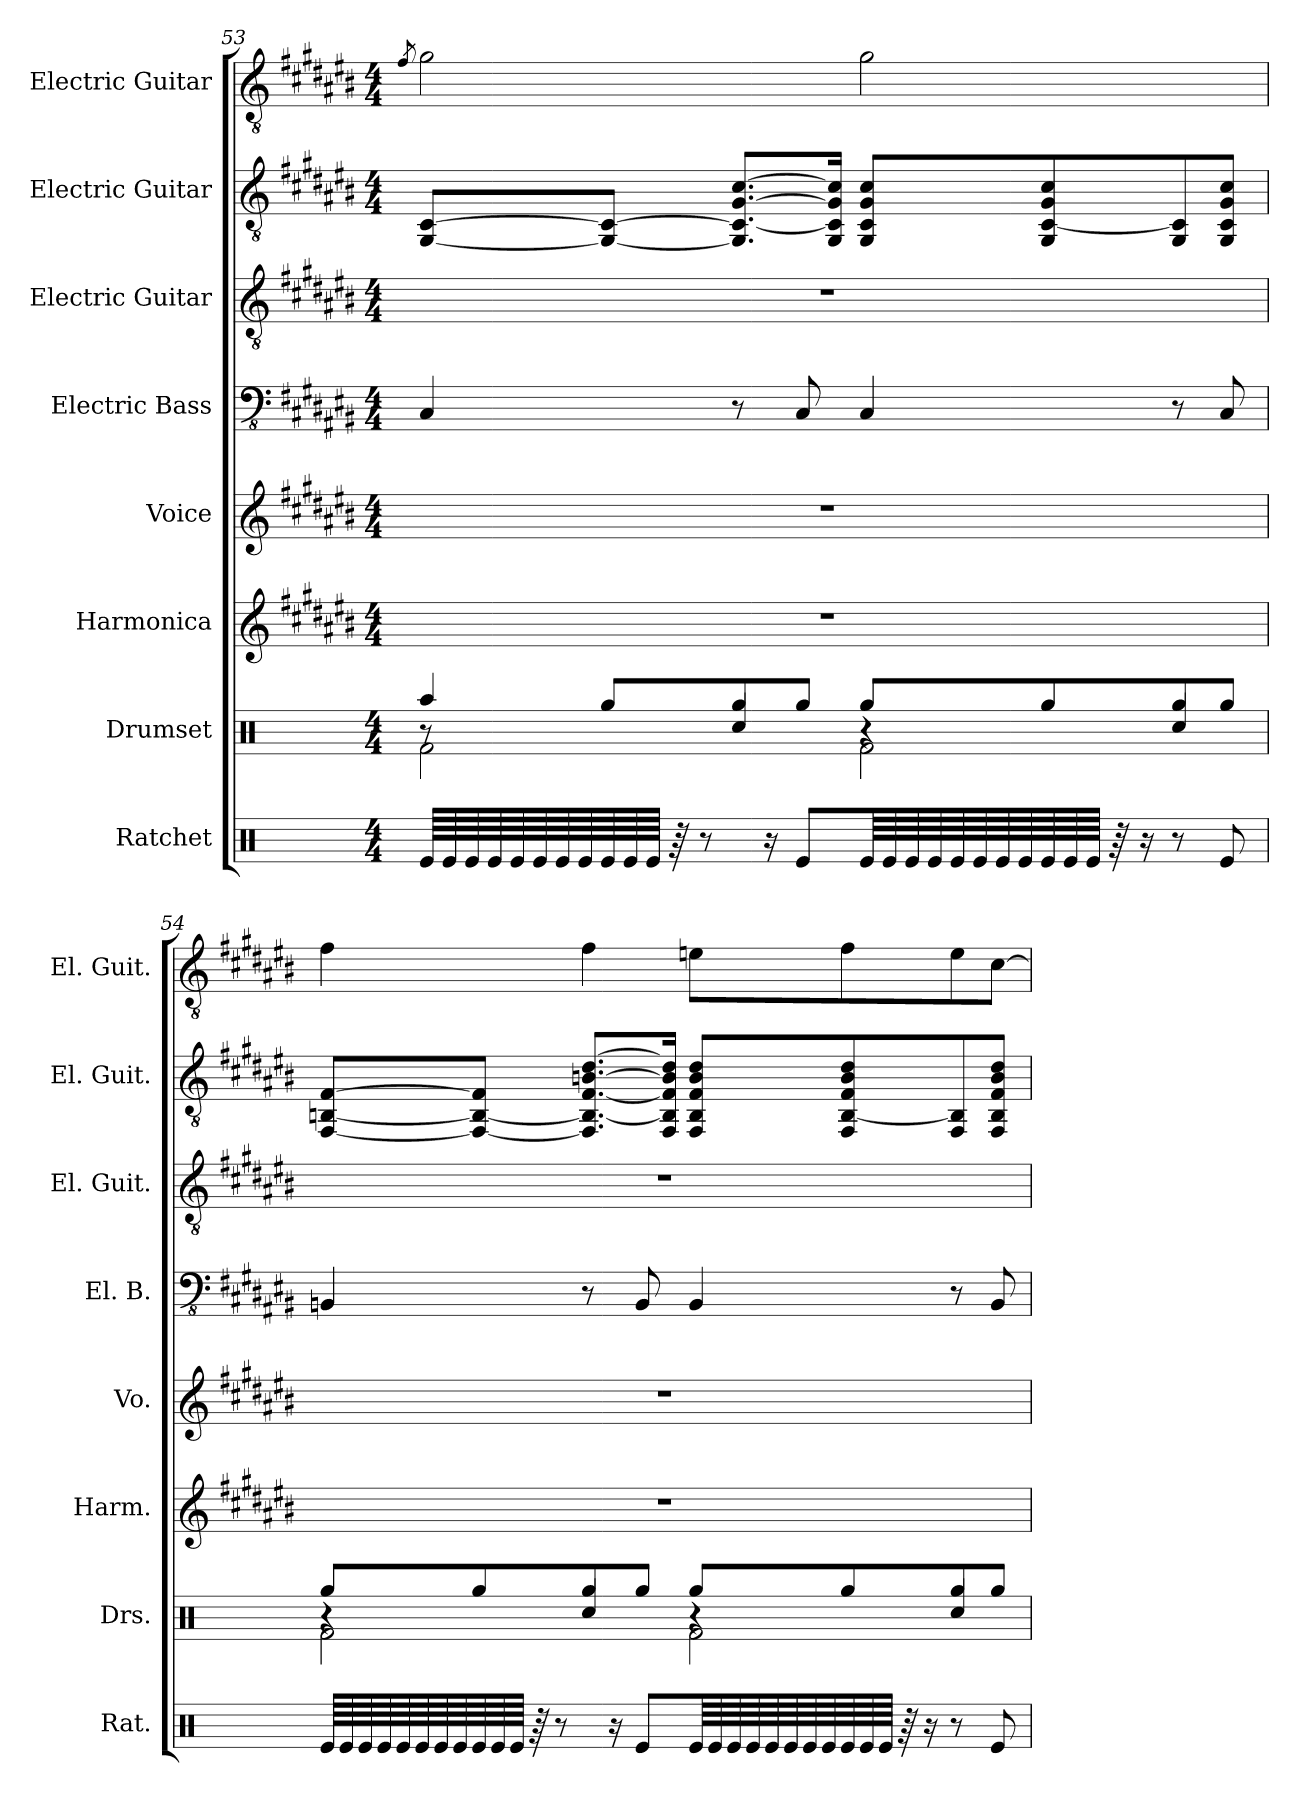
**kern	**kern	**kern	**kern	**kern	**kern	**kern	**kern
*part8	*part7	*part6	*part5	*part4	*part3	*part2	*part1
*staff8	*staff7	*staff6	*staff5	*staff4	*staff3	*staff2	*staff1
*I"Ratchet	*I"Drumset	*I"Harmonica	*I"Voice	*I"Electric Bass	*I"Electric Guitar	*I"Electric Guitar	*I"Electric Guitar
*I'Rat.	*I'Drs.	*I'Harm.	*I'Vo.	*I'El. B.	*I'El. Guit.	*I'El. Guit.	*I'El. Guit.
!!LO:PB:g=z
*clefX	*clefX	*clefG2	*clefG2	*clefFv4	*clefGv2	*clefGv2	*clefGv2
*k[]	*k[]	*k[f#c#g#d#a#e#b#]	*k[f#c#g#d#a#e#b#]	*k[f#c#g#d#a#e#b#]	*k[f#c#g#d#a#e#b#]	*k[f#c#g#d#a#e#b#]	*k[f#c#g#d#a#e#b#]
*M4/4	*M4/4	*M4/4	*M4/4	*M4/4	*M4/4	*M4/4	*M4/4
=53	=53	=53	=53	=53	=53	=53	=53
.	.	.	.	.	.	.	8qf#/
*	*^	*	*	*	*	*	*
*	*	*^	*	*	*	*	*	*
64Re/LLLL	4Raa/	2Rf\	8r	1r	1r	4CC#/	1r	[8GG#/ [8C#/L	2g#\
64Re/	.	.	.	.	.	.	.	.	.
64Re/	.	.	.	.	.	.	.	.	.
64Re/	.	.	.	.	.	.	.	.	.
64Re/	.	.	.	.	.	.	.	.	.
64Re/	.	.	.	.	.	.	.	.	.
64Re/	.	.	.	.	.	.	.	.	.
64Re/	.	.	.	.	.	.	.	.	.
64Re/	.	.	8Rgg/L	.	.	.	.	8GG#/_ 8C#/_J	.
64Re/	.	.	.	.	.	.	.	.	.
64Re/JJJJ	.	.	.	.	.	.	.	.	.
64r	.	.	.	.	.	.	.	.	.
8r	.	.	.	.	.	.	.	.	.
.	4Rcc/	.	8Rgg/	.	.	8r	.	8.GG#/] 8.C#/_ [8.G#/ [8.c#/L	.
16r	.	.	.	.	.	.	.	.	.
8Re/L	.	.	8Rgg/J	.	.	8CC#/	.	.	.
.	.	.	.	.	.	.	.	16GG#/ 16C#/] 16G#/] 16c#/]Jk	.
64Re/LLL	4r	2Rf\	8Rgg/L	.	.	4CC#/	.	8GG#/ 8C#/ 8G#/ 8c#/L	2g#\
64Re/	.	.	.	.	.	.	.	.	.
64Re/	.	.	.	.	.	.	.	.	.
64Re/	.	.	.	.	.	.	.	.	.
64Re/	.	.	.	.	.	.	.	.	.
64Re/	.	.	.	.	.	.	.	.	.
64Re/	.	.	.	.	.	.	.	.	.
64Re/	.	.	.	.	.	.	.	.	.
64Re/	.	.	8Rgg/	.	.	.	.	8GG#/ [8C#/ 8G#/ 8c#/	.
64Re/	.	.	.	.	.	.	.	.	.
64Re/JJJJ	.	.	.	.	.	.	.	.	.
64r	.	.	.	.	.	.	.	.	.
16r	.	.	.	.	.	.	.	.	.
8r	4Rcc/	.	8Rgg/	.	.	8r	.	8GG#/ 8C#/]	.
8Re/	.	.	8Rgg/J	.	.	8CC#/	.	8GG#/ 8C#/ 8G#/ 8c#/J	.
!!LO:PB:g=z
=54	=54	=54	=54	=54	=54	=54	=54	=54	=54
64Re/LLLL	4r	2Rf\	8Rgg/L	1r	1r	4BBBn/	1r	[8FF#/ [8BBn/ [8F#/L	4f#\
64Re/	.	.	.	.	.	.	.	.	.
64Re/	.	.	.	.	.	.	.	.	.
64Re/	.	.	.	.	.	.	.	.	.
64Re/	.	.	.	.	.	.	.	.	.
64Re/	.	.	.	.	.	.	.	.	.
64Re/	.	.	.	.	.	.	.	.	.
64Re/	.	.	.	.	.	.	.	.	.
64Re/	.	.	8Rgg/	.	.	.	.	8FF#/_ 8BB/_ 8F#/]J	.
64Re/	.	.	.	.	.	.	.	.	.
64Re/JJJJ	.	.	.	.	.	.	.	.	.
64r	.	.	.	.	.	.	.	.	.
8r	.	.	.	.	.	.	.	.	.
.	4Rcc/	.	8Rgg/	.	.	8r	.	8.FF#/] 8.BB/_ [8.F#/ [8.Bn/ [8.d#/L	4f#\
16r	.	.	.	.	.	.	.	.	.
8Re/L	.	.	8Rgg/J	.	.	8BBB/	.	.	.
.	.	.	.	.	.	.	.	16FF#/ 16BB/] 16F#/] 16B/] 16d#/]Jk	.
64Re/LLL	4r	2Rf\	8Rgg/L	.	.	4BBB/	.	8FF#/ 8BB/ 8F#/ 8B/ 8d#/L	8en\L
64Re/	.	.	.	.	.	.	.	.	.
64Re/	.	.	.	.	.	.	.	.	.
64Re/	.	.	.	.	.	.	.	.	.
64Re/	.	.	.	.	.	.	.	.	.
64Re/	.	.	.	.	.	.	.	.	.
64Re/	.	.	.	.	.	.	.	.	.
64Re/	.	.	.	.	.	.	.	.	.
64Re/	.	.	8Rgg/	.	.	.	.	8FF#/ [8BB/ 8F#/ 8B/ 8d#/	8f#\
64Re/	.	.	.	.	.	.	.	.	.
64Re/JJJJ	.	.	.	.	.	.	.	.	.
64r	.	.	.	.	.	.	.	.	.
16r	.	.	.	.	.	.	.	.	.
8r	4Rcc/	.	8Rgg/	.	.	8r	.	8FF#/ 8BB/]	8e\
8Re/	.	.	8Rgg/J	.	.	8BBB/	.	8FF#/ 8BB/ 8F#/ 8B/ 8d#/J	[8c#\J
*	*v	*v	*v	*	*	*	*	*	*
=	=	=	=	=	=	=	=
*-	*-	*-	*-	*-	*-	*-	*-
